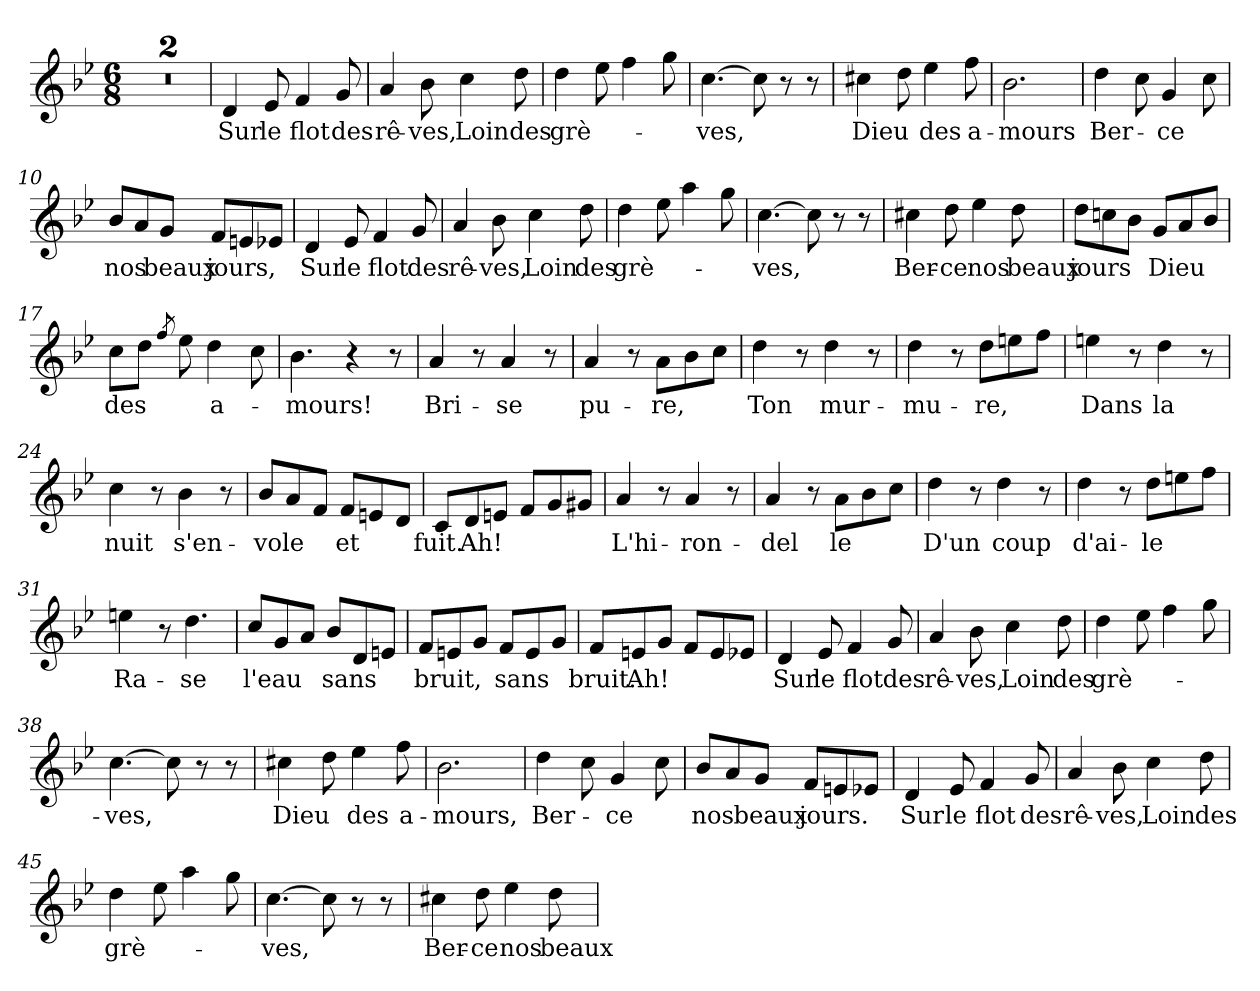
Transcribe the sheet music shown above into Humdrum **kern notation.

**kern	**text
*part1	*part1
*staff1	*staff1
*clefG2	*
*k[b-e-]	*
*M6/8	*
=1	=1
2.r	.
=2	=2
2.r	.
=3	=3
!	!LO:LY:b
4d/	Sur
!	!LO:LY:b
8e-/	le
!	!LO:LY:b
4f/	flot
!	!LO:LY:b
8g/	des
=4	=4
!	!LO:LY:b
4a/	rê-
!	!LO:LY:b
8b-\	-ves,
!	!LO:LY:b
4cc\	Loin
!	!LO:LY:b
8dd\	des
=5	=5
!	!LO:LY:b
4dd\	grè-
8ee-\	.
4ff\	.
8gg\	.
=6	=6
!	!LO:LY:b
[4.cc\	-ves,
8cc\]	.
8r	.
8r	.
=7	=7
!	!LO:LY:b
4cc#X\	Dieu
8dd\	.
!	!LO:LY:b
4ee-\	des
!	!LO:LY:b
8ff\	a-
=8	=8
!	!LO:LY:b
2.b-\	-mours
=9	=9
!	!LO:LY:b
4dd\	Ber-
8cc\	.
!	!LO:LY:b
4g/	-ce
8cc\	.
!!LO:LB:g=z
=10	=10
!	!LO:LY:b
8b-/L	nos
8a/	.
!	!LO:LY:b
8g/J	beaux
!	!LO:LY:b
8f/L	jours,
8en/	.
8e-X/J	.
=11	=11
!	!LO:LY:b
4d/	Sur
!	!LO:LY:b
8e-/	le
!	!LO:LY:b
4f/	flot
!	!LO:LY:b
8g/	des
=12	=12
!	!LO:LY:b
4a/	rê-
!	!LO:LY:b
8b-\	-ves,
!	!LO:LY:b
4cc\	Loin
!	!LO:LY:b
8dd\	des
=13	=13
!	!LO:LY:b
4dd\	grè-
8ee-\	.
4aa\	.
8gg\	.
=14	=14
!	!LO:LY:b
[4.cc\	-ves,
8cc\]	.
8r	.
8r	.
=15	=15
!	!LO:LY:b
4cc#X\	Ber-
!	!LO:LY:b
8dd\	-ce
!	!LO:LY:b
4ee-\	nos
!	!LO:LY:b
8dd\	beaux
=16	=16
!	!LO:LY:b
8dd\L	jours
8ccn\	.
8b-\J	.
!	!LO:LY:b
8g/L	Dieu
8a/	.
8b-/J	.
!!LO:LB:g=z
=17	=17
!	!LO:LY:b
8cc\L	des
8dd\J	.
8qff/	.
8ee-\	.
!	!LO:LY:b
4dd\	a-
8cc\	.
=18	=18
!	!LO:LY:b
4.b-\	-mours!
4r	.
8r	.
=19	=19
!	!LO:LY:b
4a/	Bri-
8r	.
!	!LO:LY:b
4a/	-se
8r	.
=20	=20
!	!LO:LY:b
4a/	pu-
8r	.
!	!LO:LY:b
8a\L	-re,
8b-\	.
8cc\J	.
=21	=21
!	!LO:LY:b
4dd\	Ton
8r	.
!	!LO:LY:b
4dd\	mur-
8r	.
=22	=22
!	!LO:LY:b
4dd\	-mu-
8r	.
!	!LO:LY:b
8dd\L	-re,
8een\	.
8ff\J	.
=23	=23
!	!LO:LY:b
4een\	Dans
8r	.
!	!LO:LY:b
4dd\	la
8r	.
=24	=24
!	!LO:LY:b
4cc\	nuit
8r	.
!	!LO:LY:b
4b-\	s'en-
8r	.
=25	=25
!	!LO:LY:b
8b-/L	-vole
8a/	.
8f/J	.
!	!LO:LY:b
8f/L	et
8en/	.
8d/J	.
!!LO:LB:g=z
=26	=26
!	!LO:LY:b
8c/L	fuit.
!	!LO:LY:b
8d/	Ah!
8en/J	.
8f/L	.
8g/	.
8g#X/J	.
=27	=27
!	!LO:LY:b
4a/	L'hi-
8r	.
!	!LO:LY:b
4a/	-ron-
8r	.
=28	=28
!	!LO:LY:b
4a/	-del
8r	.
!	!LO:LY:b
8a\L	le
8b-\	.
8cc\J	.
=29	=29
!	!LO:LY:b
4dd\	D'un
8r	.
!	!LO:LY:b
4dd\	coup
8r	.
=30	=30
!	!LO:LY:b
4dd\	d'ai-
8r	.
!	!LO:LY:b
8dd\L	-le
8een\	.
8ff\J	.
=31	=31
!	!LO:LY:b
4een\	Ra-
8r	.
!	!LO:LY:b
4.dd\	-se
=32	=32
!	!LO:LY:b
8cc/L	l'eau
8g/	.
8a/J	.
!	!LO:LY:b
8b-/L	sans
8d/	.
8en/J	.
=33	=33
!	!LO:LY:b
8f/L	bruit,
8en/	.
8g/J	.
!	!LO:LY:b
8f/L	sans
8e/	.
8g/J	.
!!LO:LB:g=z
=34	=34
!	!LO:LY:b
8f/L	bruit.
!	!LO:LY:b
8en/	Ah!
8g/J	.
8f/L	.
8e/	.
8e-X/J	.
=35	=35
!	!LO:LY:b
4d/	Sur
!	!LO:LY:b
8e-/	le
!	!LO:LY:b
4f/	flot
!	!LO:LY:b
8g/	des
=36	=36
!	!LO:LY:b
4a/	rê-
!	!LO:LY:b
8b-\	-ves,
!	!LO:LY:b
4cc\	Loin
!	!LO:LY:b
8dd\	des
=37	=37
!	!LO:LY:b
4dd\	grè-
8ee-\	.
4ff\	.
8gg\	.
=38	=38
!	!LO:LY:b
[4.cc\	-ves,
8cc\]	.
8r	.
8r	.
=39	=39
!	!LO:LY:b
4cc#X\	Dieu
8dd\	.
!	!LO:LY:b
4ee-\	des
!	!LO:LY:b
8ff\	a-
=40	=40
!	!LO:LY:b
2.b-\	-mours,
=41	=41
!	!LO:LY:b
4dd\	Ber-
8cc\	.
!	!LO:LY:b
4g/	-ce
8cc\	.
!!LO:LB:g=z
=42	=42
!	!LO:LY:b
8b-/L	nos
8a/	.
!	!LO:LY:b
8g/J	beaux
!	!LO:LY:b
8f/L	jours.
8en/	.
8e-X/J	.
=43	=43
!	!LO:LY:b
4d/	Sur
!	!LO:LY:b
8e-/	le
!	!LO:LY:b
4f/	flot
!	!LO:LY:b
8g/	des
=44	=44
!	!LO:LY:b
4a/	rê-
!	!LO:LY:b
8b-\	-ves,
!	!LO:LY:b
4cc\	Loin
!	!LO:LY:b
8dd\	des
=45	=45
!	!LO:LY:b
4dd\	grè-
8ee-\	.
4aa\	.
8gg\	.
=46	=46
!	!LO:LY:b
[4.cc\	-ves,
8cc\]	.
8r	.
8r	.
=47	=47
!	!LO:LY:b
4cc#X\	Ber-
!	!LO:LY:b
8dd\	-ce
!	!LO:LY:b
4ee-\	nos
!	!LO:LY:b
8dd\	beaux
=	=
*-	*-
